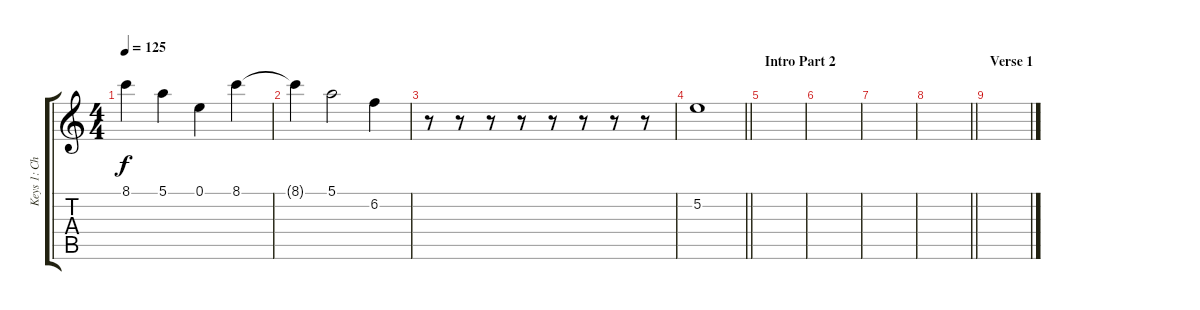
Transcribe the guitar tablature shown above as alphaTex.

\track ("Keys 1: Chimes" "Keys 1: Ch") {instrument acousticguitarsteel}
\staff {score tabs}
\tuning (E4 B3 G3 D3 A2 E2) {hide}
\ts (4 4)
\tempo 125
\clef g2
\ks c
8.1.4{dy f instrument glockenspiel} 5.1.4 0.1.4 8.1.4 |
8.1{t}.4 5.1.2 6.2.4 |
r.8 r.8 r.8 r.8 r.8 r.8 r.8 r.8 |
\barLineRight lightlight
5.2.1 |
\section ("" "Intro Part 2")
|
|
|
\barLineRight lightlight
|
\section ("" "Verse 1")
